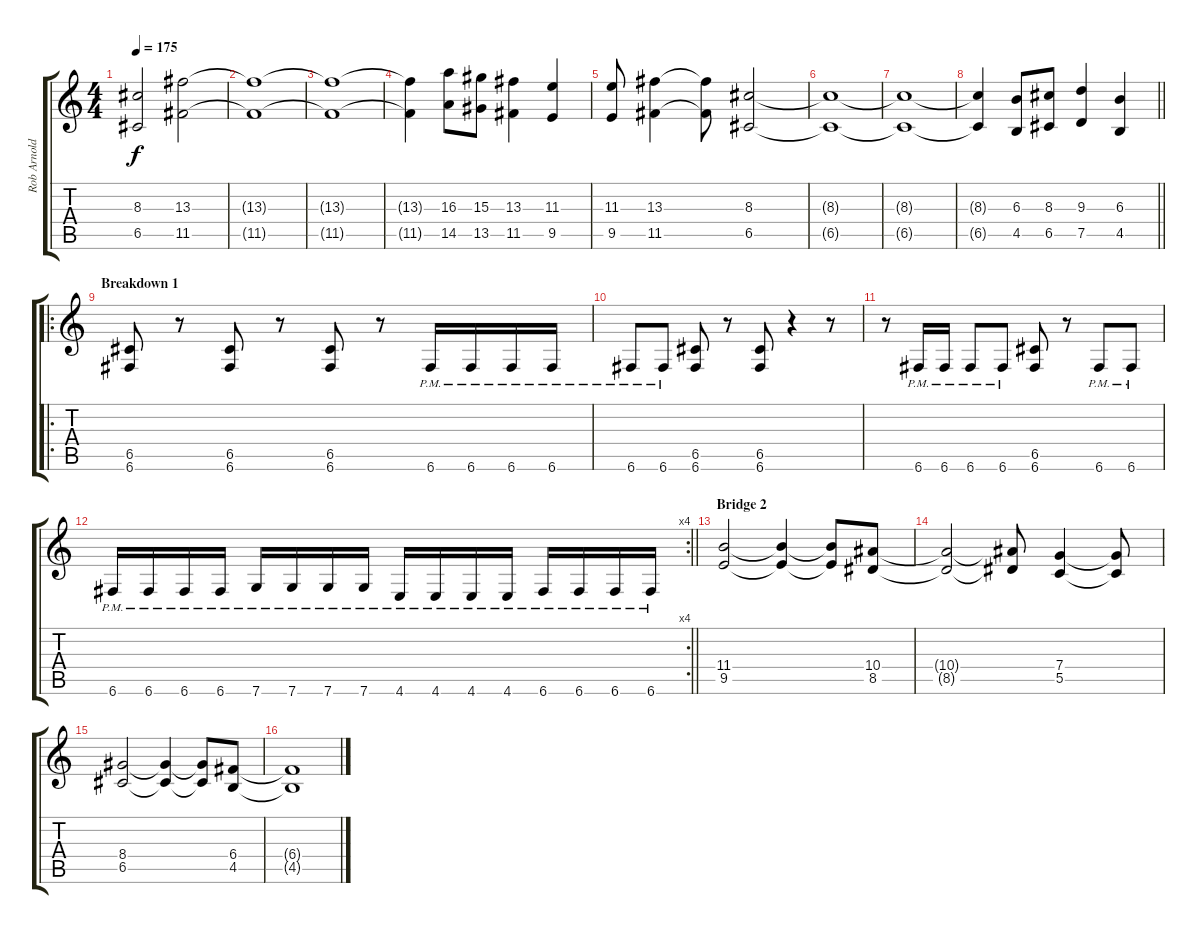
\track ("Rob Arnold" "Rob Arnold") {instrument distortionguitar}
\staff {score tabs}
\tuning (D4 A3 F3 C3 G2 C2) {hide}
\ts (4 4)
\tempo 175
\clef g2
\ks c
(8.3 6.5).2{dy f} (13.3 11.5).2 |
(13.3{t} 11.5{t}).1 |
(13.3{t} 11.5{t}).1 |
(13.3{t} 11.5{t}).4 (16.3 14.5).8 (15.3 13.5).8 (13.3 11.5).4 (11.3 9.5).4 |
(11.3 9.5).8 (13.3 11.5).4 (13.3{t} 11.5{t}).8 (8.3 6.5).2 |
(8.3{t} 6.5{t}).1 |
(8.3{t} 6.5{t}).1 |
\barLineRight lightlight
(8.3{t} 6.5{t}).4 (6.3 4.5).8 (8.3 6.5).8 (9.3 7.5).4 (6.3 4.5).4 |
\ro
\section ("" "Breakdown 1")
(6.5 6.6).8 r.8 (6.5 6.6).8 r.8 (6.5 6.6).8 r.8 6.6{pm}.16 6.6{pm}.16 6.6{pm}.16 6.6{pm}.16 |
6.6{pm}.8 6.6{pm}.8 (6.5 6.6).8 r.8 (6.5 6.6).8 r.4 r.8 |
r.8 6.6{pm}.16 6.6{pm}.16 6.6{pm}.8 6.6{pm}.8 (6.5 6.6).8 r.8 6.6{pm}.8 6.6{pm}.8 |
\rc 4
\barLineRight lightlight
6.6{pm}.16 6.6{pm}.16 6.6{pm}.16 6.6{pm}.16 7.6{pm}.16 7.6{pm}.16 7.6{pm}.16 7.6{pm}.16 4.6{pm}.16 4.6{pm}.16 4.6{pm}.16 4.6{pm}.16 6.6{pm}.16 6.6{pm}.16 6.6{pm}.16 6.6{pm}.16 |
\section ("" "Bridge 2")
(11.4 9.5).2 (11.4{t} 9.5{t}).4 (11.4{t} 9.5{t}).8 (10.4 8.5).8 |
(10.4{t} 8.5{t}).2 (10.4{t} 8.5{t}).8 (7.4 5.5).4 (7.4{t} 5.5{t}).8 |
(8.4 6.5).2 (8.4{t} 6.5{t}).4 (8.4{t} 6.5{t}).8 (6.4 4.5).8 |
(6.4{t} 4.5{t}).1
